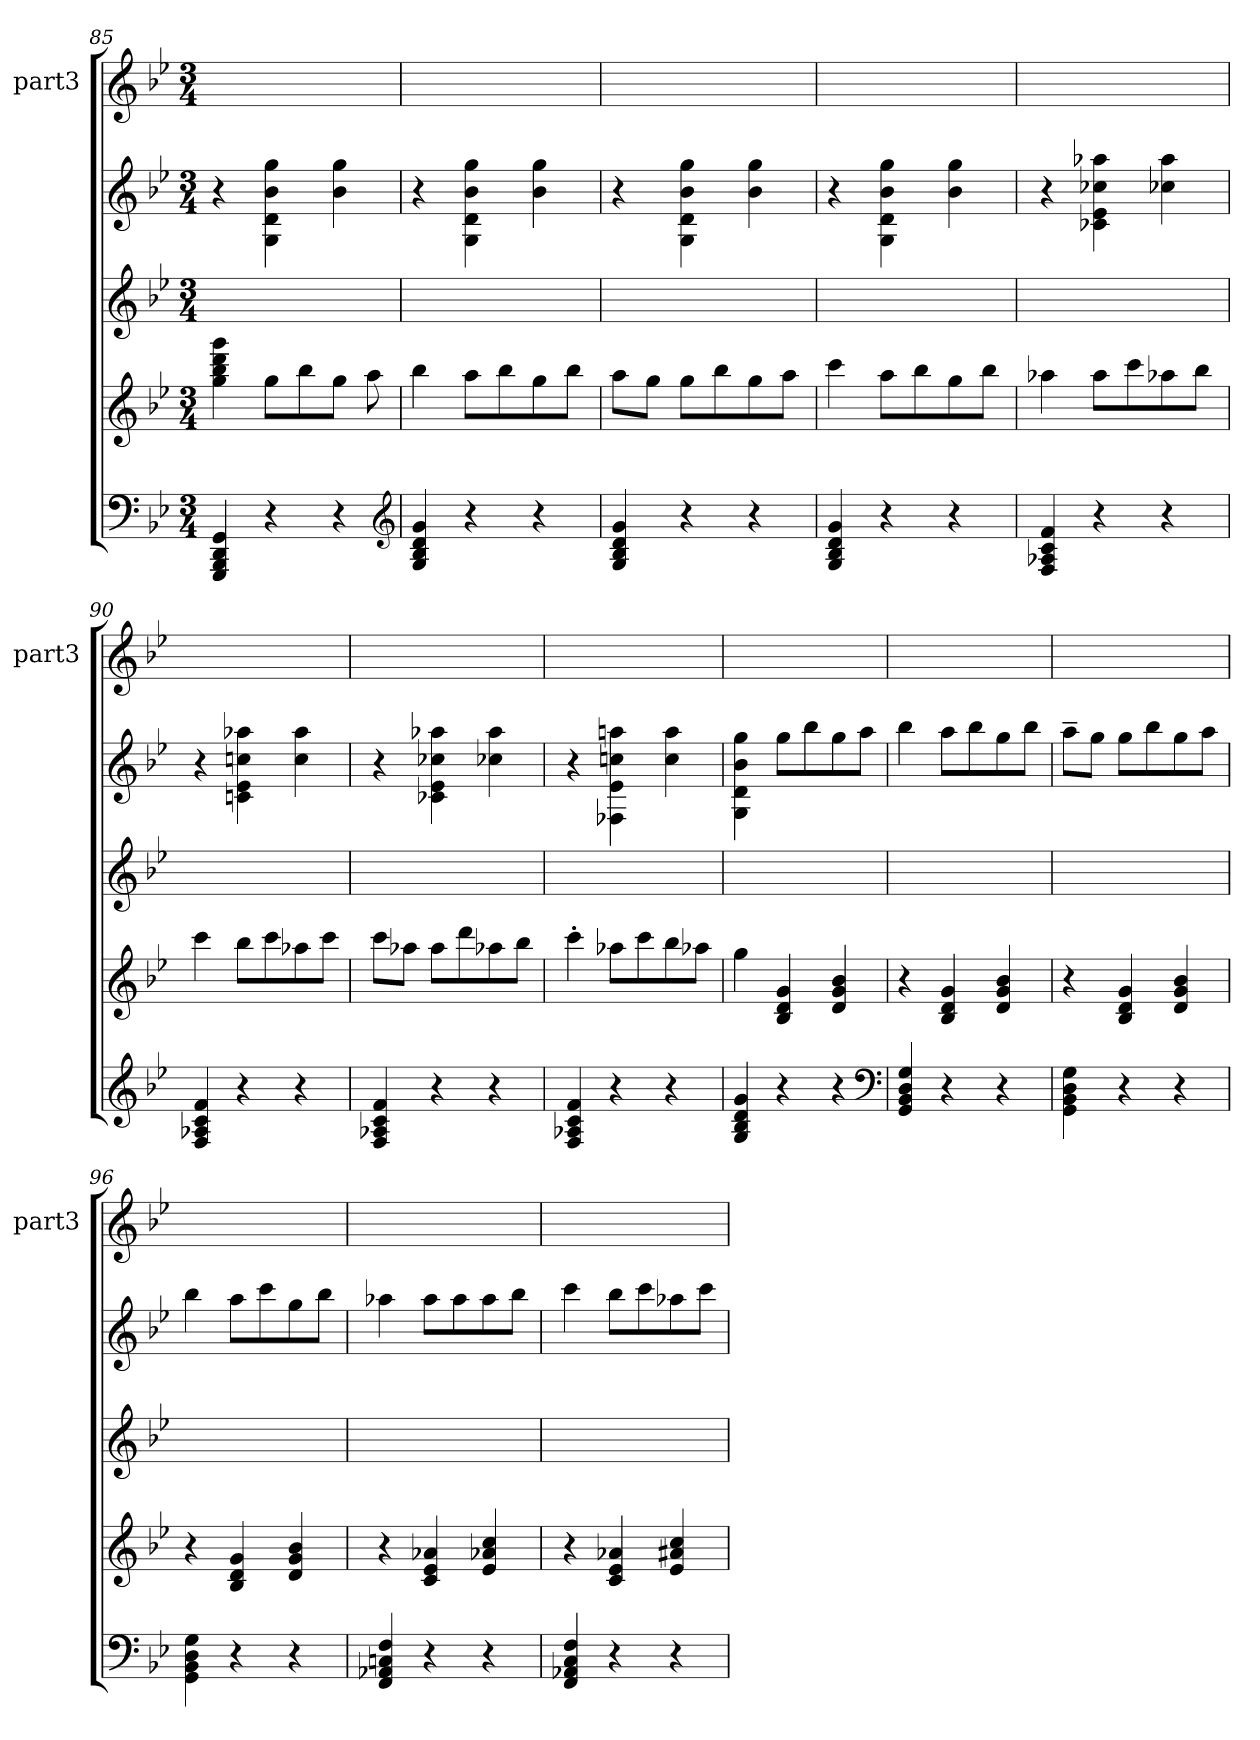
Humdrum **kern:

**kern	**kern	**kern	**kern	**kern
*part3	*part3	*part2	*part2	*part1
*staff5	*staff4	*staff3	*staff2	*staff1
*	*	*	*	*I"part3
*	*	*	*	*I'part3
*clefF4	*clefG2	*clefG2	*clefG2	*clefG2
*k[b-e-]	*k[b-e-]	*k[b-e-]	*k[b-e-]	*k[b-e-]
*M3/4	*M3/4	*M3/4	*M3/4	*M3/4
=85	=85	=85	=85	=85
4GGi/ 4DDi/ 4BBB-i/ 4GGGi/	4ggj\ 4bb-j\ 4dddj\ 4gggj\	2.ryy	4r	2.ryy
4r	8ggj\L	.	4Gj\ 4dj\ 4b-j\ 4ggj\	.
.	8bb-j\	.	.	.
4r	8ggj\J	.	4b-j\ 4ggj\	.
.	8aaj\	.	.	.
*clefG2	*	*	*	*
=86	=86	=86	=86	=86
4gi/ 4di/ 4B-i/ 4Gi/	4bb-j\	2.ryy	4r	2.ryy
4r	8aaj\L	.	4Gj\ 4dj\ 4b-j\ 4ggj\	.
.	8bb-j\	.	.	.
4r	8ggj\	.	4b-j\ 4ggj\	.
.	8bb-j\J	.	.	.
=87	=87	=87	=87	=87
4gi/ 4di/ 4B-i/ 4Gi/	8aaj\L	2.ryy	4r	2.ryy
.	8ggj\J	.	.	.
4r	8ggj\L	.	4Gj\ 4dj\ 4b-j\ 4ggj\	.
.	8bb-j\	.	.	.
4r	8ggj\	.	4b-j\ 4ggj\	.
.	8aaj\J	.	.	.
!!LO:LB:g=z
=88	=88	=88	=88	=88
4gi/ 4di/ 4B-i/ 4Gi/	4cccj\	2.ryy	4r	2.ryy
4r	8aaj\L	.	4Gj\ 4dj\ 4b-j\ 4ggj\	.
.	8bb-j\	.	.	.
4r	8ggj\	.	4b-j\ 4ggj\	.
.	8bb-j\J	.	.	.
=89	=89	=89	=89	=89
4Fi/ 4A-Xi/ 4fi/ 4ci/	4aa-Xj\	2.ryy	4r	2.ryy
4r	8aa-j\L	.	4c-Xj\ 4e-j\ 4cc-Xj\ 4aa-Xj\	.
.	8cccj\	.	.	.
4r	8aa-Xj\	.	4cc-Xj\ 4aa-j\	.
.	8bb-j\J	.	.	.
=90	=90	=90	=90	=90
4fi/ 4ci/ 4A-Xi/ 4Fi/	4cccj\	2.ryy	4r	2.ryy
4r	8bb-j\L	.	4cnj\ 4e-j\ 4ccnj\ 4aa-Xj\	.
.	8cccj\	.	.	.
4r	8aa-Xj\	.	4ccj\ 4aa-j\	.
.	8cccj\J	.	.	.
=91	=91	=91	=91	=91
4Fi/ 4A-Xi/ 4fi/ 4ci/	8cccj\L	2.ryy	4r	2.ryy
.	8aa-Xj\J	.	.	.
4r	8aa-j\L	.	4c-Xj\ 4e-j\ 4cc-Xj\ 4aa-Xj\	.
.	8dddj\	.	.	.
4r	8aa-Xj\	.	4cc-Xj\ 4aa-j\	.
.	8bb-j\J	.	.	.
=92	=92	=92	=92	=92
4fi/ 4ci/ 4A-Xi/ 4Fi/	4ccc'>j\	2.ryy	4r	2.ryy
4r	8aa-Xj\L	.	4F-Xj\ 4e-j\ 4ccnj\ 4aanj\	.
.	8cccj\	.	.	.
4r	8bb-j\	.	4ccj\ 4aaj\	.
.	8aa-Xj\J	.	.	.
=93	=93	=93	=93	=93
4gi/ 4di/ 4B-i/ 4Gi/	4ggj\	2.ryy	4Gj\ 4dj\ 4b-j\ 4ggj\	2.ryy
4r	4gj/ 4dj/ 4B-j/	.	8ggj\L	.
.	.	.	8bb-j\	.
4r	4b-j/ 4gj/ 4dj/	.	8ggj\	.
.	.	.	8aaj\J	.
*clefF4	*	*	*	*
=94	=94	=94	=94	=94
4Gi/ 4Di/ 4BB-i/ 4GGi/	4r	2.ryy	4bb-j\	2.ryy
4r	4gj/ 4dj/ 4B-j/	.	8aaj\L	.
.	.	.	8bb-j\	.
4r	4b-j/ 4gj/ 4dj/	.	8ggj\	.
.	.	.	8bb-j\J	.
!!LO:LB:g=z
=95	=95	=95	=95	=95
4GGi\ 4BB-i\ 4Di\ 4Gi\	4r	2.ryy	8aa~>j\L	2.ryy
.	.	.	8ggj\J	.
4r	4gj/ 4dj/ 4B-j/	.	8ggj\L	.
.	.	.	8bb-j\	.
4r	4b-j/ 4gj/ 4dj/	.	8ggj\	.
.	.	.	8aaj\J	.
=96	=96	=96	=96	=96
4GGi\ 4BB-i\ 4Di\ 4Gi\	4r	2.ryy	4bb-j\	2.ryy
4r	4B-j/ 4gj/ 4dj/	.	8aaj\L	.
.	.	.	8cccj\	.
4r	4b-j/ 4gj/ 4dj/	.	8ggj\	.
.	.	.	8bb-j\J	.
=97	=97	=97	=97	=97
4FFi/ 4Fi/ 4Cni/ 4AA-Xi/	4r	2.ryy	4aa-Xj\	2.ryy
4r	4a-Xj/ 4e-j/ 4cj/	.	8aa-j\L	.
.	.	.	8aa-j\	.
4r	4ccj/ 4a-Xj/ 4e-j/	.	8aa-j\	.
.	.	.	8bb-j\J	.
=98	=98	=98	=98	=98
4Fi/ 4Ci/ 4AA-Xi/ 4FFi/	4r	2.ryy	4cccj\	2.ryy
4r	4cj/ 4a-Xj/ 4e-j/	.	8bb-j\L	.
.	.	.	8cccj\	.
4r	4ccj/ 4a#Xj/ 4e-j/	.	8aa-Xj\	.
.	.	.	8cccj\J	.
=	=	=	=	=
*-	*-	*-	*-	*-
